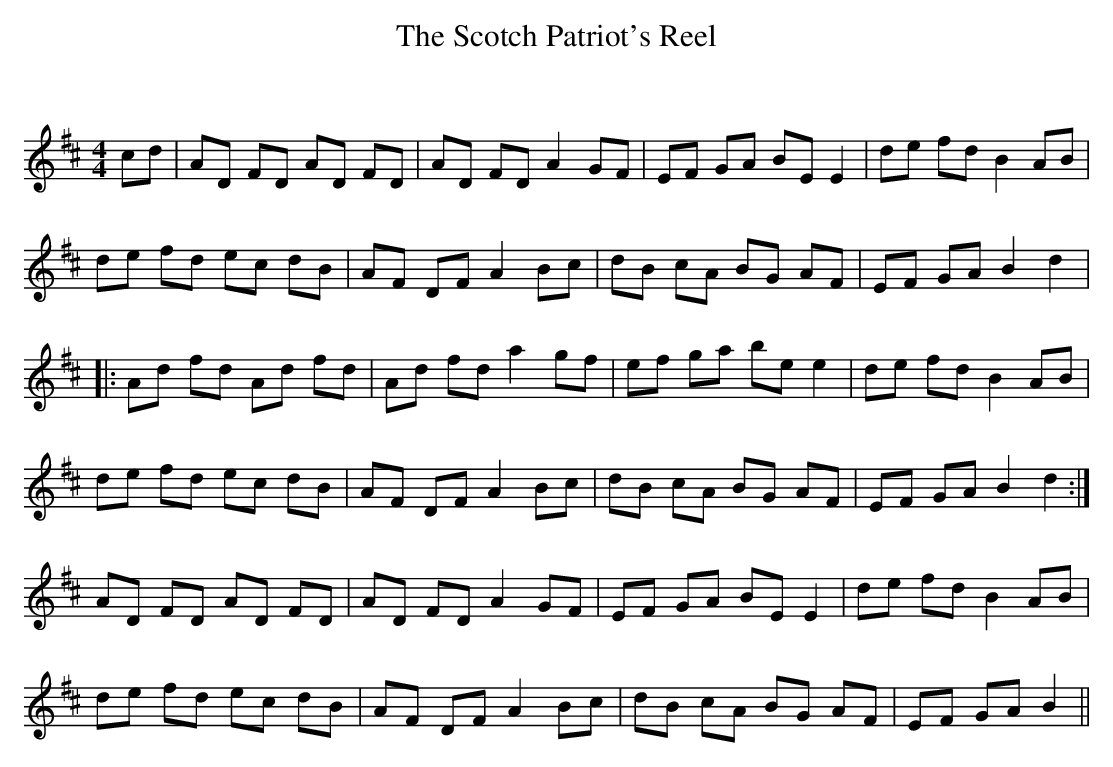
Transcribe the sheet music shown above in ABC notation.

X:1
T: The Scotch Patriot's Reel
C:
Q: 232
K:D
M:4/4
L:1/8
cd|AD FD AD FD|AD FD A2 GF|EF GA BE E2|de fd B2 AB|
de fd ec dB|AF DF A2 Bc|dB cA BG AF|EF GA B2 d2|
|:Ad fd Ad fd|Ad fd a2 gf|ef ga be e2|de fd B2 AB|
de fd ec dB|AF DF A2 Bc|dB cA BG AF|EF GA B2 d2:|
AD FD AD FD|AD FD A2 GF|EF GA BE E2|de fd B2 AB|
de fd ec dB|AF DF A2 Bc|dB cA BG AF|EF GA B2 ||
